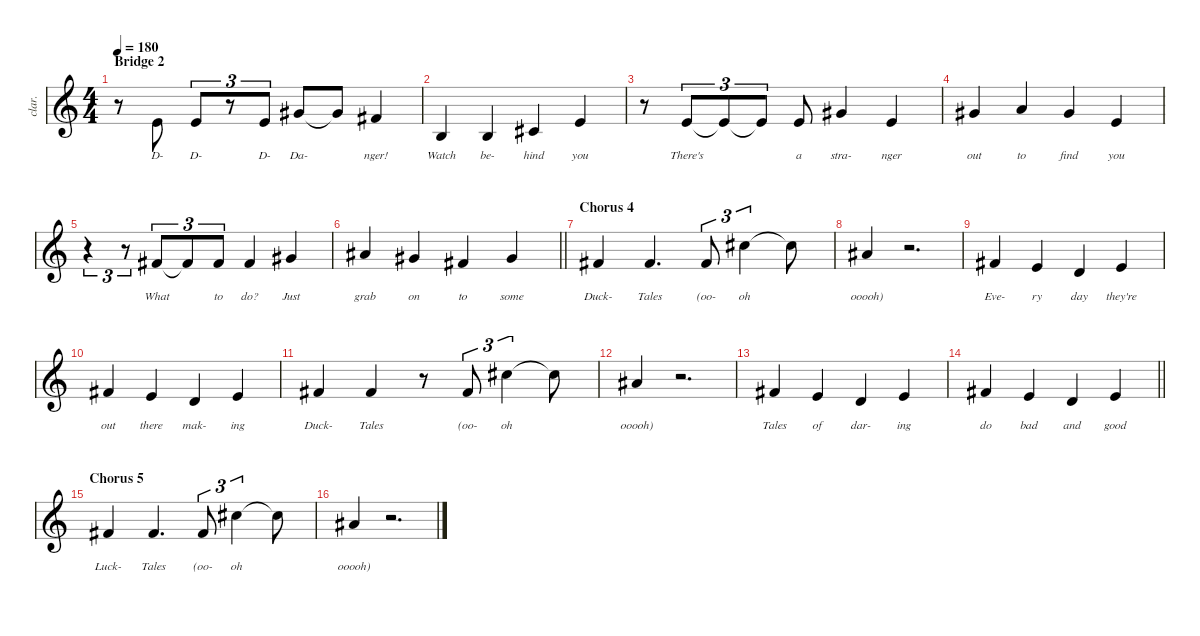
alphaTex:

\defaultSystemsLayout 4
\hideDynamics
\bracketExtendMode nobrackets
\otherSystemsTrackNameOrientation horizontal
\track ("Voice" "clar.") {instrument clarinet}
\staff {score}
\tuning (E4 B3 G3 D3 A2 E2)
\ts (4 4)
\section ("" "Bridge 2")
\tempo 180
\clef g2
\ks c
r.8{dy f beam Down} 0.1.8{lyrics (0 "D-") lyrics (1 "") lyrics (2 "") lyrics (3 "") lyrics (4 "") beam Up} 0.1.8{tu (3 2) lyrics (0 "D-") lyrics (1 "") lyrics (2 "") lyrics (3 "") lyrics (4 "") beam Up} r.8{tu (3 2) beam Up} 0.1.8{tu (3 2) lyrics (0 "D-") lyrics (1 "") lyrics (2 "") lyrics (3 "") lyrics (4 "") beam Up} 4.1{acc #}.8{lyrics (0 "Da-") lyrics (1 "") lyrics (2 "") lyrics (3 "") lyrics (4 "") beam Up} 4.1{t acc #}.8{beam Up} 2.1{acc #}.4{lyrics (0 "nger!") lyrics (1 "") lyrics (2 "") lyrics (3 "") lyrics (4 "") beam Up} |
0.2.4{lyrics (0 "Watch") lyrics (1 "") lyrics (2 "") lyrics (3 "") lyrics (4 "") beam Up} 0.2.4{lyrics (0 "be-") lyrics (1 "") lyrics (2 "") lyrics (3 "") lyrics (4 "") beam Up} 2.2{acc #}.4{lyrics (0 "hind") lyrics (1 "") lyrics (2 "") lyrics (3 "") lyrics (4 "") beam Up} 0.1.4{lyrics (0 "you") lyrics (1 "") lyrics (2 "") lyrics (3 "") lyrics (4 "") beam Up} |
r.8{beam Down} 0.1.8{tu (3 2) lyrics (0 "There's") lyrics (1 "") lyrics (2 "") lyrics (3 "") lyrics (4 "") beam Up} 0.1{t}.8{tu (3 2) dy mf beam Up} 0.1{t}.8{tu (3 2) dy f beam Up} 0.1.8{lyrics (0 "a") lyrics (1 "") lyrics (2 "") lyrics (3 "") lyrics (4 "") beam Up} 4.1{acc #}.4{lyrics (0 "stra-") lyrics (1 "") lyrics (2 "") lyrics (3 "") lyrics (4 "") beam Up} 0.1.4{lyrics (0 "nger") lyrics (1 "") lyrics (2 "") lyrics (3 "") lyrics (4 "") beam Up} |
4.1{acc #}.4{lyrics (0 "out") lyrics (1 "") lyrics (2 "") lyrics (3 "") lyrics (4 "") beam Up} 5.1.4{lyrics (0 "to") lyrics (1 "") lyrics (2 "") lyrics (3 "") lyrics (4 "") beam Up} 4.1{acc #}.4{lyrics (0 "find") lyrics (1 "") lyrics (2 "") lyrics (3 "") lyrics (4 "") beam Up} 5.2.4{lyrics (0 "you") lyrics (1 "") lyrics (2 "") lyrics (3 "") lyrics (4 "") beam Up} |
r.4{tu (3 2) beam Down} r.8{tu (3 2) beam Down} 2.1{acc #}.8{tu (3 2) lyrics (0 "What") lyrics (1 "") lyrics (2 "") lyrics (3 "") lyrics (4 "") beam Up} 2.1{t acc #}.8{tu (3 2) beam Up} 2.1{acc #}.8{tu (3 2) lyrics (0 "to") lyrics (1 "") lyrics (2 "") lyrics (3 "") lyrics (4 "") beam Up} 2.1{acc #}.4{lyrics (0 "do?") lyrics (1 "") lyrics (2 "") lyrics (3 "") lyrics (4 "") beam Up} 4.1{acc #}.4{lyrics (0 "Just") lyrics (1 "") lyrics (2 "") lyrics (3 "") lyrics (4 "") beam Up} |
\barLineRight lightlight
6.1{acc #}.4{lyrics (0 "grab") lyrics (1 "") lyrics (2 "") lyrics (3 "") lyrics (4 "") beam Up} 4.1{acc #}.4{lyrics (0 "on") lyrics (1 "") lyrics (2 "") lyrics (3 "") lyrics (4 "") beam Up} 2.1{acc #}.4{lyrics (0 "to") lyrics (1 "") lyrics (2 "") lyrics (3 "") lyrics (4 "") beam Up} 4.1{acc #}.4{lyrics (0 "some") lyrics (1 "") lyrics (2 "") lyrics (3 "") lyrics (4 "") beam Up} |
\section ("" "Chorus 4")
2.1{acc #}.4{lyrics (0 "Duck-") lyrics (1 "") lyrics (2 "") lyrics (3 "") lyrics (4 "") beam Up} 2.1{acc #}.4{d lyrics (0 "Tales") lyrics (1 "") lyrics (2 "") lyrics (3 "") lyrics (4 "") beam Up} 2.1{acc #}.8{tu (3 2) lyrics (0 "(oo-") lyrics (1 "") lyrics (2 "") lyrics (3 "") lyrics (4 "") beam Up} 9.1{acc #}.4{tu (3 2) lyrics (0 "oh") lyrics (1 "") lyrics (2 "") lyrics (3 "") lyrics (4 "") beam Down} 9.1{t acc #}.8{beam Down} |
6.1{acc #}.4{lyrics (0 "ooooh)") lyrics (1 "") lyrics (2 "") lyrics (3 "") lyrics (4 "") beam Up} r.2{d beam Up} |
7.2{acc #}.4{lyrics (0 "Eve-") lyrics (1 "") lyrics (2 "") lyrics (3 "") lyrics (4 "") beam Up} 0.1.4{lyrics (0 "ry") lyrics (1 "") lyrics (2 "") lyrics (3 "") lyrics (4 "") beam Up} 7.3.4{lyrics (0 "day") lyrics (1 "") lyrics (2 "") lyrics (3 "") lyrics (4 "") beam Up} 0.1.4{lyrics (0 "they're") lyrics (1 "") lyrics (2 "") lyrics (3 "") lyrics (4 "") beam Up} |
7.2{acc #}.4{lyrics (0 "out") lyrics (1 "") lyrics (2 "") lyrics (3 "") lyrics (4 "") beam Up} 0.1.4{lyrics (0 "there") lyrics (1 "") lyrics (2 "") lyrics (3 "") lyrics (4 "") beam Up} 7.3.4{lyrics (0 "mak-") lyrics (1 "") lyrics (2 "") lyrics (3 "") lyrics (4 "") beam Up} 0.1.4{lyrics (0 "ing") lyrics (1 "") lyrics (2 "") lyrics (3 "") lyrics (4 "") beam Up} |
7.2{acc #}.4{lyrics (0 "Duck-") lyrics (1 "") lyrics (2 "") lyrics (3 "") lyrics (4 "") beam Up} 7.2{acc #}.4{lyrics (0 "Tales") lyrics (1 "") lyrics (2 "") lyrics (3 "") lyrics (4 "") beam Up} r.8{beam Up} 7.2{acc #}.8{tu (3 2) lyrics (0 "(oo-") lyrics (1 "") lyrics (2 "") lyrics (3 "") lyrics (4 "") beam Up} 9.1{acc #}.4{tu (3 2) lyrics (0 "oh") lyrics (1 "") lyrics (2 "") lyrics (3 "") lyrics (4 "") beam Down} 9.1{t acc #}.8{beam Down} |
6.1{acc #}.4{lyrics (0 "ooooh)") lyrics (1 "") lyrics (2 "") lyrics (3 "") lyrics (4 "") beam Up} r.2{d beam Up} |
7.2{acc #}.4{lyrics (0 "Tales") lyrics (1 "") lyrics (2 "") lyrics (3 "") lyrics (4 "") beam Up} 0.1.4{lyrics (0 "of") lyrics (1 "") lyrics (2 "") lyrics (3 "") lyrics (4 "") beam Up} 7.3.4{lyrics (0 "dar-") lyrics (1 "") lyrics (2 "") lyrics (3 "") lyrics (4 "") beam Up} 0.1.4{lyrics (0 "ing") lyrics (1 "") lyrics (2 "") lyrics (3 "") lyrics (4 "") beam Up} |
\barLineRight lightlight
7.2{acc #}.4{lyrics (0 "do") lyrics (1 "") lyrics (2 "") lyrics (3 "") lyrics (4 "") beam Up} 0.1.4{lyrics (0 "bad") lyrics (1 "") lyrics (2 "") lyrics (3 "") lyrics (4 "") beam Up} 7.3.4{lyrics (0 "and") lyrics (1 "") lyrics (2 "") lyrics (3 "") lyrics (4 "") beam Up} 0.1.4{lyrics (0 "good") lyrics (1 "") lyrics (2 "") lyrics (3 "") lyrics (4 "") beam Up} |
\section ("" "Chorus 5")
7.2{acc #}.4{lyrics (0 "Luck-") lyrics (1 "") lyrics (2 "") lyrics (3 "") lyrics (4 "") beam Up} 7.2{acc #}.4{d lyrics (0 "Tales") lyrics (1 "") lyrics (2 "") lyrics (3 "") lyrics (4 "") beam Up} 7.2{acc #}.8{tu (3 2) lyrics (0 "(oo-") lyrics (1 "") lyrics (2 "") lyrics (3 "") lyrics (4 "") beam Up} 9.1{acc #}.4{tu (3 2) lyrics (0 "oh") lyrics (1 "") lyrics (2 "") lyrics (3 "") lyrics (4 "") beam Down} 9.1{t acc #}.8{beam Down} |
6.1{acc #}.4{lyrics (0 "ooooh)") lyrics (1 "") lyrics (2 "") lyrics (3 "") lyrics (4 "") beam Up} r.2{d beam Up}
